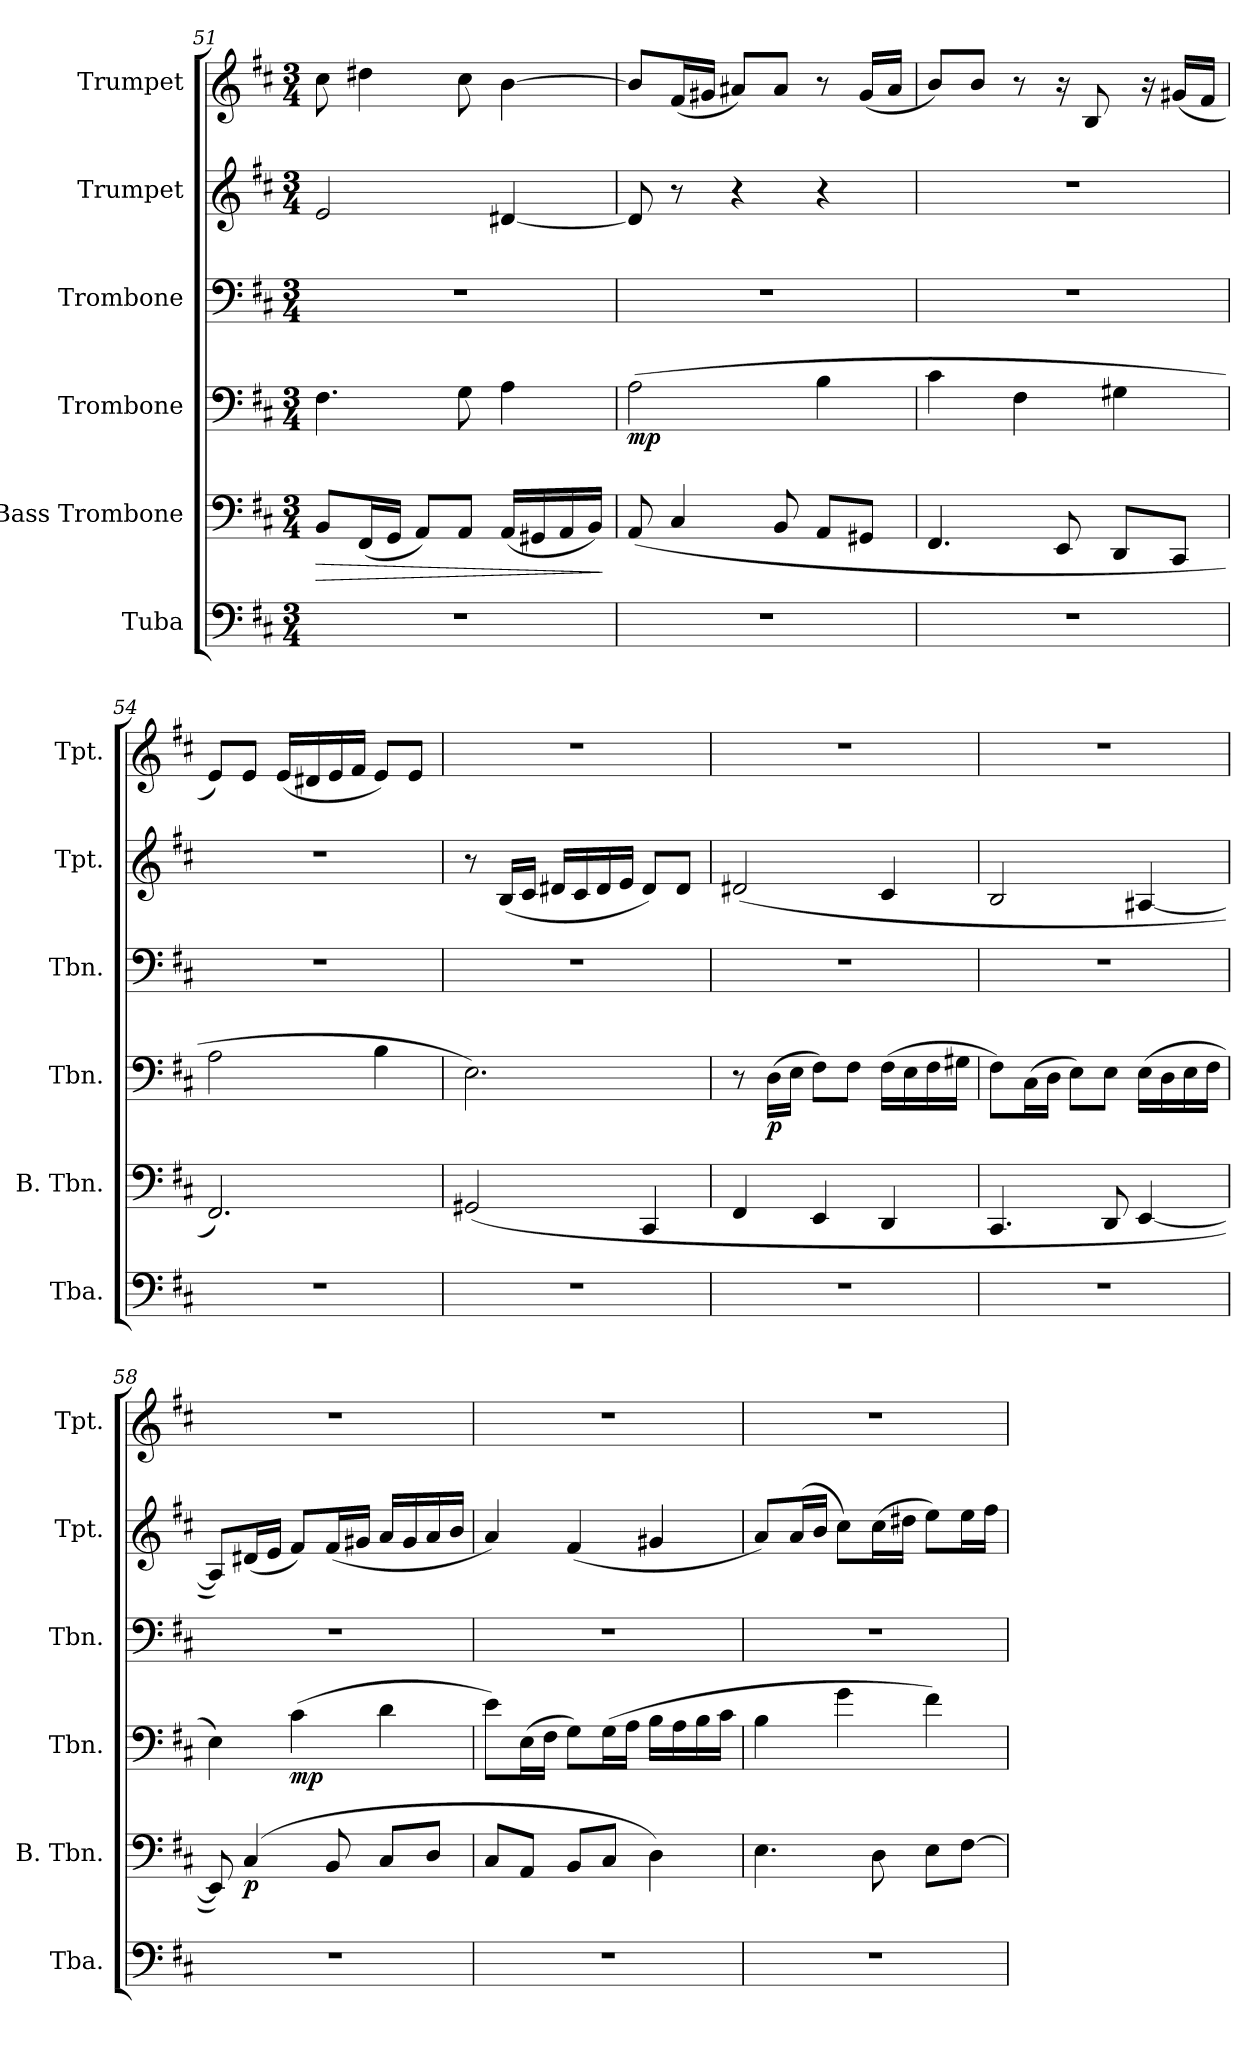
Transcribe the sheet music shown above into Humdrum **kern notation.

**kern	**kern	**dynam	**kern	**dynam	**kern	**kern	**kern
*part6	*part5	*part5	*part4	*part4	*part3	*part2	*part1
*staff6	*staff5	*staff5	*staff4	*staff4	*staff3	*staff2	*staff1
*I"Tuba	*I"Bass Trombone	*	*I"Trombone	*	*I"Trombone	*I"Trumpet	*I"Trumpet
*I'Tba.	*I'B. Tbn.	*	*I'Tbn.	*	*I'Tbn.	*I'Tpt.	*I'Tpt.
*clefF4	*clefF4	*	*clefF4	*	*clefF4	*clefG2	*clefG2
*	*	*	*	*	*	*ITrd1c2	*ITrd1c2
*k[f#c#]	*k[f#c#]	*	*k[f#c#]	*	*k[f#c#]	*k[]	*k[]
*M3/4	*M3/4	*	*M3/4	*	*M3/4	*M3/4	*M3/4
=51	=51	=51	=51	=51	=51	=51	=51
!	!	!LO:HP:b	!	!	!	!	!
2.r	8BB/L	>	4.F#\	.	2.r	2d/	8b\
.	(<16FF#/L	.	.	.	.	.	4cc#X\
.	16GG/JJ	.	.	.	.	.	.
.	8AA/L)	.	.	.	.	.	.
.	8AA/J	.	8G\	.	.	.	8b\
.	(<16AA/LL	.	4A\	.	.	[4c#X/	[4a\
.	16GG#X/	.	.	.	.	.	.
.	16AA/	.	.	.	.	.	.
.	16BB/JJ)	.	.	.	.	.	.
.	.	]	.	.	.	.	.
=52	=52	=52	=52	=52	=52	=52	=52
!	!	!	!	!LO:DY:b	!	!	!
2.r	(>8AA/	.	(>2A\	mp	2.r	8c#/]	8a/L]
.	4C#/	.	.	.	.	8r	(<16e/L
.	.	.	.	.	.	.	16f#X/JJ
.	.	.	.	.	.	4r	8g#X/L)
.	8BB/	.	.	.	.	.	8g#/J
.	8AA/L	.	4B\	.	.	4r	8r
.	8GG#X/J	.	.	.	.	.	(<16f#/LL
.	.	.	.	.	.	.	16g#/JJ
=53	=53	=53	=53	=53	=53	=53	=53
2.r	4.FF#/	.	4c#\	.	2.r	2.r	8a/L)
.	.	.	.	.	.	.	8a/J
.	.	.	4F#\	.	.	.	8r
.	8EE/	.	.	.	.	.	16r
.	.	.	.	.	.	.	8A/
.	8DD/L	.	4G#X\	.	.	.	.
.	.	.	.	.	.	.	16r
.	8CC#/J	.	.	.	.	.	(<16f#X/LL
.	.	.	.	.	.	.	16e/JJ
=54	=54	=54	=54	=54	=54	=54	=54
2.r	2.FF#/)	.	2A\	.	2.r	2.r	8d/L)
.	.	.	.	.	.	.	8d/J
.	.	.	.	.	.	.	(<16d/LL
.	.	.	.	.	.	.	16c#X/
.	.	.	.	.	.	.	16d/
.	.	.	.	.	.	.	16e/JJ
.	.	.	4B\	.	.	.	8d/L)
.	.	.	.	.	.	.	8d/J
!!LO:LB:g=z
=55	=55	=55	=55	=55	=55	=55	=55
2.r	(>2GG#X/	.	2.E\)	.	2.r	8r	2.r
.	.	.	.	.	.	(<16A/LL	.
.	.	.	.	.	.	16B/JJ	.
.	.	.	.	.	.	16c#X/LL	.
.	.	.	.	.	.	16B/	.
.	.	.	.	.	.	16c#/	.
.	.	.	.	.	.	16d/JJ	.
.	4CC#/	.	.	.	.	8c#/L)	.
.	.	.	.	.	.	8c#/J	.
=56	=56	=56	=56	=56	=56	=56	=56
2.r	4FF#/	.	8r	.	2.r	(>2c#X/	2.r
!	!	!	!	!LO:DY:b	!	!	!
.	.	.	(>16D\LL	p	.	.	.
.	.	.	16E\JJ	.	.	.	.
.	4EE/	.	8F#\L)	.	.	.	.
.	.	.	8F#\J	.	.	.	.
.	4DD/	.	(>16F#\LL	.	.	4B/	.
.	.	.	16E\	.	.	.	.
.	.	.	16F#\	.	.	.	.
.	.	.	16G#X\JJ	.	.	.	.
=57	=57	=57	=57	=57	=57	=57	=57
2.r	4.CC#/	.	8F#\L)	.	2.r	2A/	2.r
.	.	.	(>16C#\L	.	.	.	.
.	.	.	16D\JJ	.	.	.	.
.	.	.	8E\L)	.	.	.	.
.	8DD/	.	8E\J	.	.	.	.
.	[4EE/	.	(>16E\LL	.	.	[4G#X/	.
.	.	.	16D\	.	.	.	.
.	.	.	16E\	.	.	.	.
.	.	.	16F#\JJ	.	.	.	.
=58	=58	=58	=58	=58	=58	=58	=58
2.r	8EE/])	.	4E\)	.	2.r	8G#/L])	2.r
!	!	!LO:DY:b	!	!	!	!	!
.	(>4C#/	p	.	.	.	(<16c#X/L	.
.	.	.	.	.	.	16d/JJ	.
!	!	!	!	!LO:DY:b	!	!	!
.	.	.	(>4c#\	mp	.	8e/L)	.
.	8BB/	.	.	.	.	(<16e/L	.
.	.	.	.	.	.	16f#X/JJ	.
.	8C#/L	.	4d\	.	.	16g/LL	.
.	.	.	.	.	.	16f#/	.
.	8D/J	.	.	.	.	16g/	.
.	.	.	.	.	.	16a/JJ	.
!!LO:LB:g=z
=59	=59	=59	=59	=59	=59	=59	=59
2.r	8C#/L	.	8e\L)	.	2.r	4g/)	2.r
.	8AA/J	.	(>16E\L	.	.	.	.
.	.	.	16F#\JJ	.	.	.	.
.	8BB/L	.	8G\L)	.	.	(<4e/	.
.	8C#/J	.	(>16G\L	.	.	.	.
.	.	.	16A\JJ	.	.	.	.
.	4D\)	.	16B\LL	.	.	4f#X/	.
.	.	.	16A\	.	.	.	.
.	.	.	16B\	.	.	.	.
.	.	.	16c#\JJ	.	.	.	.
=60	=60	=60	=60	=60	=60	=60	=60
2.r	4.E\	.	4B\	.	2.r	8g/L)	2.r
.	.	.	.	.	.	(>16g/L	.
.	.	.	.	.	.	16a/JJ	.
.	.	.	4g\	.	.	8b\L)	.
.	8D\	.	.	.	.	(>16b\L	.
.	.	.	.	.	.	16cc#X\JJ	.
.	8E\L	.	4f#\)	.	.	8dd\L)	.
.	[8F#\J	.	.	.	.	16dd\L	.
.	.	.	.	.	.	16ee\JJ	.
=	=	=	=	=	=	=	=
*-	*-	*-	*-	*-	*-	*-	*-
